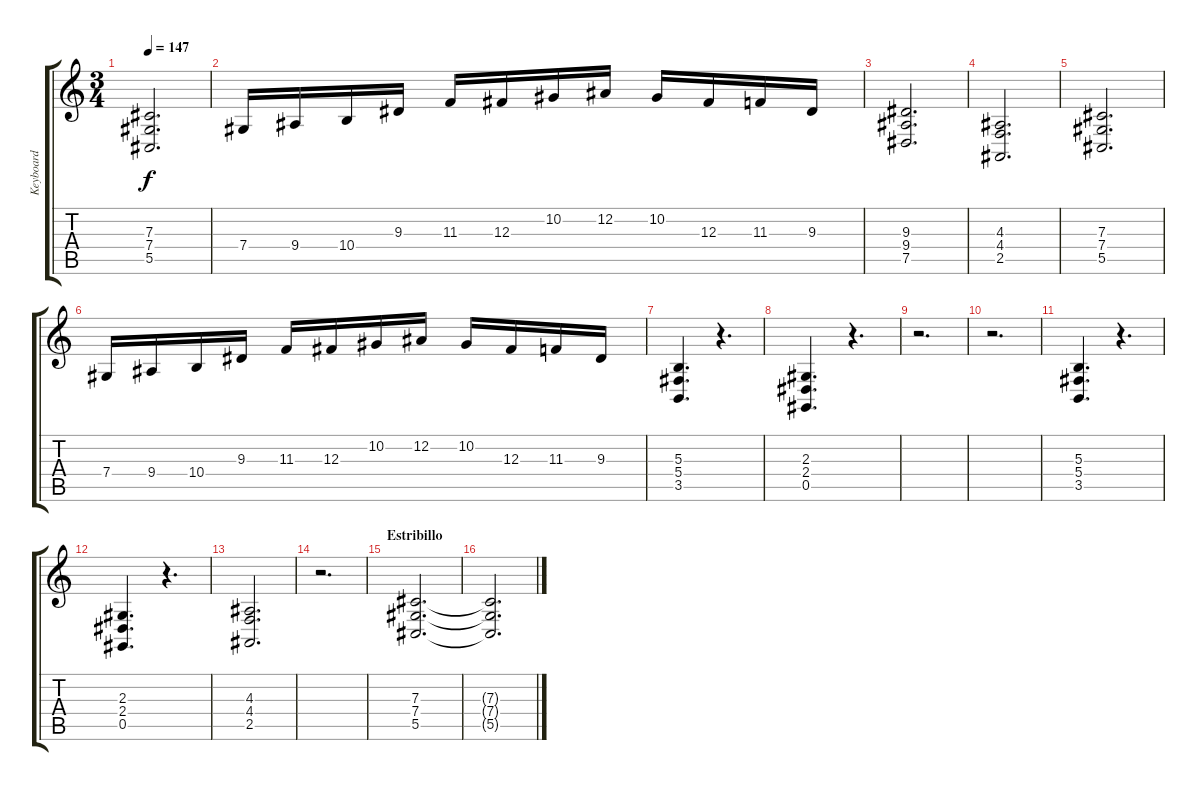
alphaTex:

\track ("Keyboard" "Keyboard") {instrument stringensemble1}
\staff {score tabs}
\tuning (Eb4 Bb3 Gb3 Db3 Ab2 Eb2) {hide}
\ts (3 4)
\tempo 147
\clef g2
\ks c
(7.3 7.4 5.5).2{d dy f} |
7.4.16 9.4.16 10.4.16 9.3.16 11.3.16 12.3.16 10.2.16 12.2.16 10.2.16 12.3.16 11.3.16 9.3.16 |
(9.3 9.4 7.5).2{d} |
(4.3 4.4 2.5).2{d} |
(7.3 7.4 5.5).2{d} |
7.4.16 9.4.16 10.4.16 9.3.16 11.3.16 12.3.16 10.2.16 12.2.16 10.2.16 12.3.16 11.3.16 9.3.16 |
(5.3 5.4 3.5).4{d} r.4{d} |
(2.3 2.4 0.5).4{d} r.4{d} |
r.2{d} |
r.2{d} |
(5.3 5.4 3.5).4{d} r.4{d} |
(2.3 2.4 0.5).4{d} r.4{d} |
(4.3 4.4 2.5).2{d} |
r.2{d} |
\section ("" "Estribillo")
(7.3 7.4 5.5).2{d} |
(7.3{t} 7.4{t} 5.5{t}).2{d}
